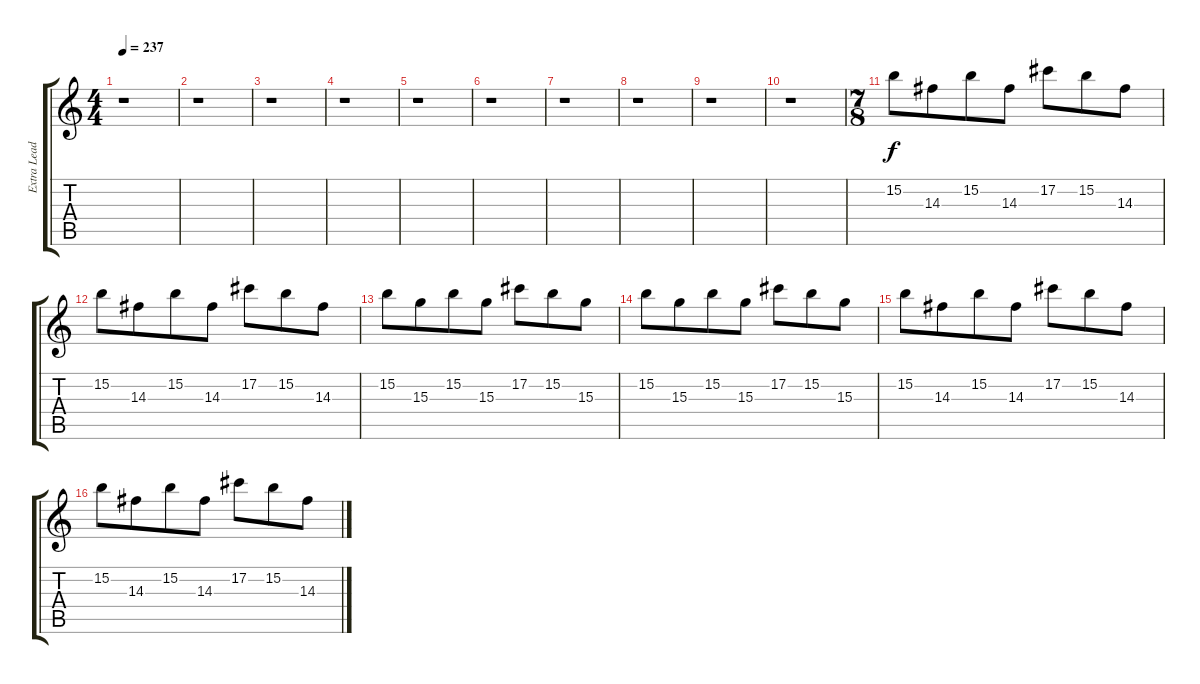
\track ("Extra Lead" "Extra Lead") {instrument distortionguitar}
\staff {score tabs}
\tuning (Db4 Ab3 E3 B2 Gb2 B1) {hide}
\ts (4 4)
\tempo 237
\clef g2
\ks c
r.1{dy f} |
r.1 |
r.1 |
r.1 |
r.1 |
r.1 |
r.1 |
r.1 |
r.1 |
r.1 |
\ts (7 8)
15.2.8 14.3.8 15.2.8 14.3.8 17.2.8 15.2.8 14.3.8 |
15.2.8 14.3.8 15.2.8 14.3.8 17.2.8 15.2.8 14.3.8 |
15.2.8 15.3.8 15.2.8 15.3.8 17.2.8 15.2.8 15.3.8 |
15.2.8 15.3.8 15.2.8 15.3.8 17.2.8 15.2.8 15.3.8 |
15.2.8 14.3.8 15.2.8 14.3.8 17.2.8 15.2.8 14.3.8 |
15.2.8 14.3.8 15.2.8 14.3.8 17.2.8 15.2.8 14.3.8
